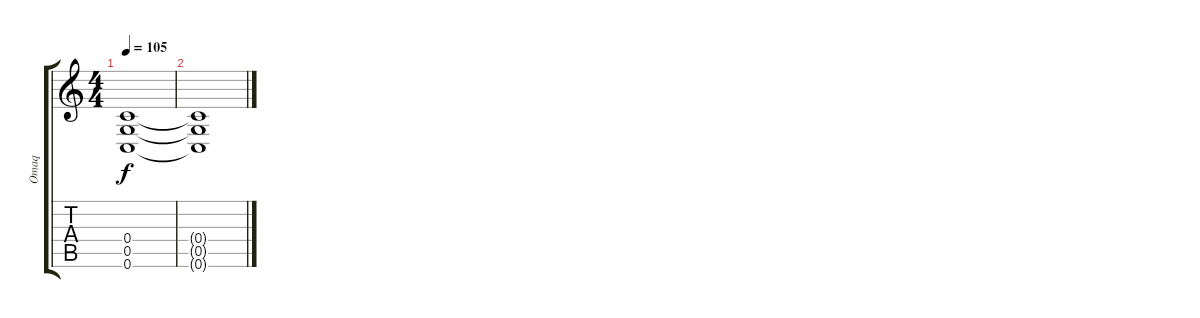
\track ("Omaq" "Omaq") {instrument distortionguitar}
\staff {score tabs}
\tuning (D4 A3 F3 C3 G2 C2) {hide}
\ts (4 4)
\tempo 105
\clef g2
\ks c
(0.4{t} 0.5{t} 0.6{t}).1{dy f} |
(0.4{t} 0.5{t} 0.6{t}).1{txt ""}
